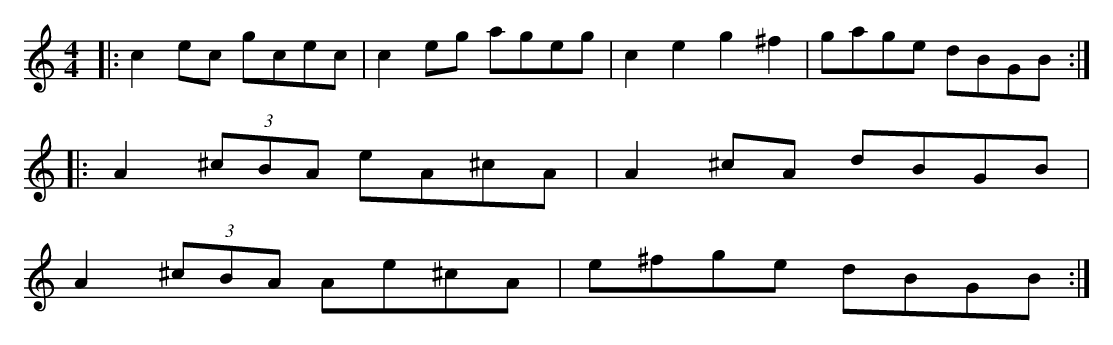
X:1
M:4/4
K:C
|:c2 ec gcec|c2 eg ageg|c2e2 g2^f2|gage dBGB:|
|:A2 (3^cBA eA^cA|A2 ^cA dBGB|
A2 (3^cBA Ae^cA|e^fge dBGB:|
